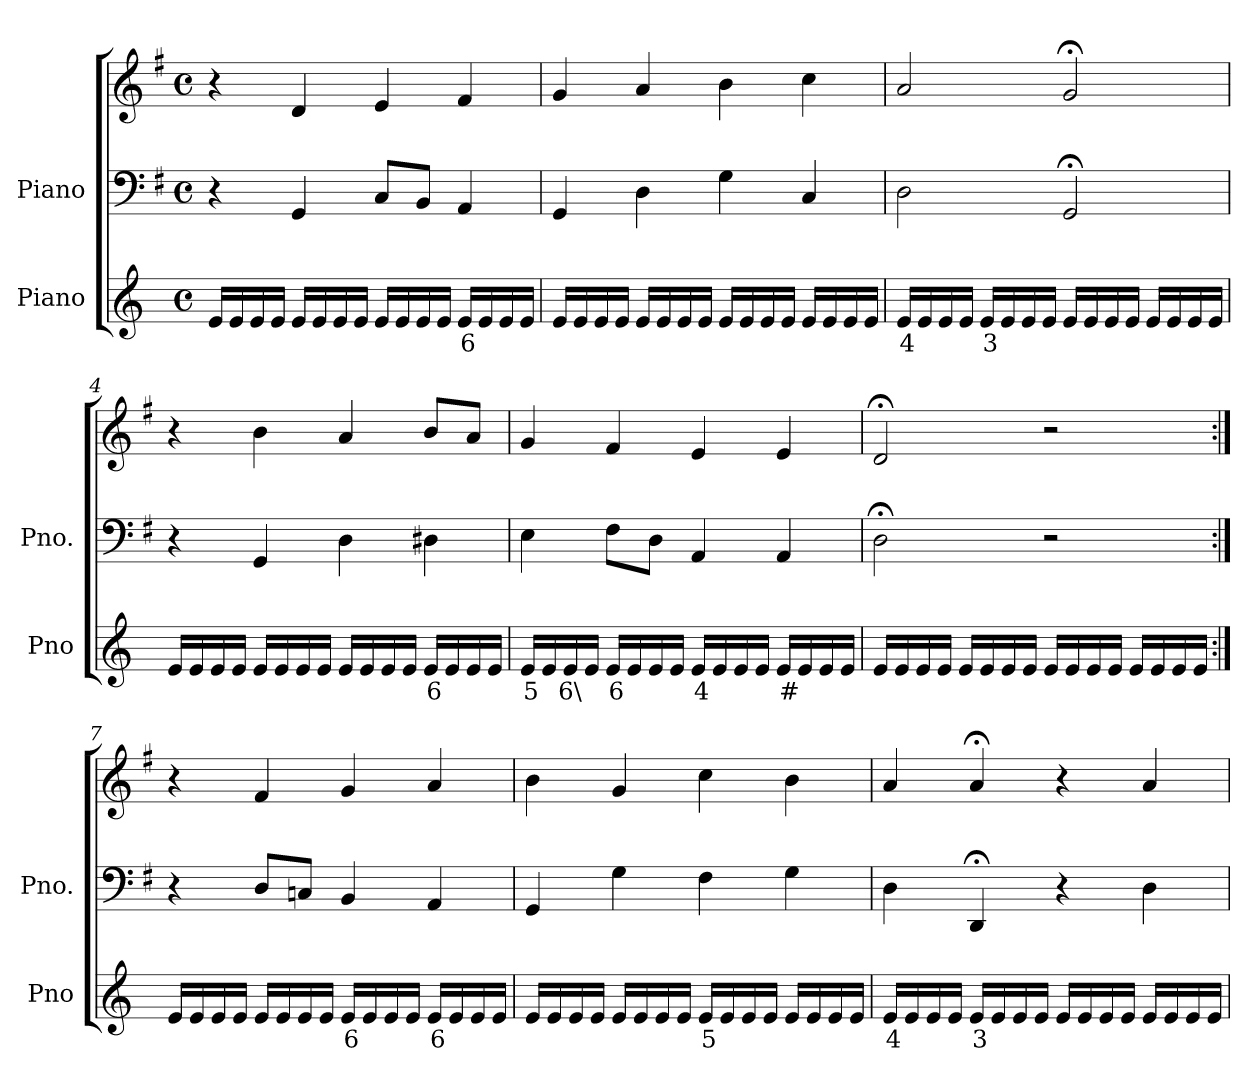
**kern	**text	**kern	**kern
*part2	*part2	*part1	*part1
*staff3	*staff3	*staff2	*staff1
*I"Piano	*	*I"Piano	*
*I'Pno	*	*I'Pno.	*
*clefG2	*	*clefF4	*clefG2
*k[]	*	*k[f#]	*k[f#]
*M4/4	*	*M4/4	*M4/4
*met(c)	*	*met(c)	*met(c)
=1	=1	=1	=1
16e/LL	.	4r	4r
16e/	.	.	.
16e/	.	.	.
16e/JJ	.	.	.
16e/LL	.	4GG/	4d/
16e/	.	.	.
16e/	.	.	.
16e/JJ	.	.	.
16e/LL	.	8C/L	4e/
16e/	.	.	.
!	!LO:LY:b	!	!
16e/	_	8BB/J	.
16e/JJ	.	.	.
!	!LO:LY:b	!	!
16e/LL	6	4AA/	4f#/
16e/	.	.	.
16e/	.	.	.
16e/JJ	.	.	.
=2	=2	=2	=2
16e/LL	.	4GG/	4g/
16e/	.	.	.
16e/	.	.	.
16e/JJ	.	.	.
16e/LL	.	4D\	4a/
16e/	.	.	.
16e/	.	.	.
16e/JJ	.	.	.
16e/LL	.	4G\	4b\
16e/	.	.	.
16e/	.	.	.
16e/JJ	.	.	.
16e/LL	.	4C/	4cc\
16e/	.	.	.
16e/	.	.	.
16e/JJ	.	.	.
=3	=3	=3	=3
!	!LO:LY:b	!	!
16e/LL	4	2D\	2a/
16e/	.	.	.
16e/	.	.	.
16e/JJ	.	.	.
!	!LO:LY:b	!	!
16e/LL	3	.	.
16e/	.	.	.
16e/	.	.	.
16e/JJ	.	.	.
16e/LL	.	2GG;</	2g;</
16e/	.	.	.
16e/	.	.	.
16e/JJ	.	.	.
16e/LL	.	.	.
16e/	.	.	.
16e/	.	.	.
16e/JJ	.	.	.
=4	=4	=4	=4
16e/LL	.	4r	4r
16e/	.	.	.
16e/	.	.	.
16e/JJ	.	.	.
16e/LL	.	4GG/	4b\
16e/	.	.	.
16e/	.	.	.
16e/JJ	.	.	.
16e/LL	.	4D\	4a/
16e/	.	.	.
16e/	.	.	.
16e/JJ	.	.	.
!	!LO:LY:b	!	!
16e/LL	6	4D#X\	8b/L
16e/	.	.	.
16e/	.	.	8a/J
16e/JJ	.	.	.
=5	=5	=5	=5
!	!LO:LY:b	!	!
16e/LL	5	4E\	4g/
16e/	.	.	.
!	!LO:LY:b	!	!
16e/	6\	.	.
16e/JJ	.	.	.
!	!LO:LY:b	!	!
16e/LL	6	8F#\L	4f#/
16e/	.	.	.
!	!LO:LY:b	!	!
16e/	_	8D\J	.
16e/JJ	.	.	.
!	!LO:LY:b	!	!
16e/LL	4	4AA/	4e/
16e/	.	.	.
16e/	.	.	.
16e/JJ	.	.	.
!	!LO:LY:b	!	!
16e/LL	#	4AA/	4e/
16e/	.	.	.
16e/	.	.	.
16e/JJ	.	.	.
=6	=6	=6	=6
16e/LL	.	2D;<\	2d;</
16e/	.	.	.
16e/	.	.	.
16e/JJ	.	.	.
16e/LL	.	.	.
16e/	.	.	.
16e/	.	.	.
16e/JJ	.	.	.
16e/LL	.	2r	2r
16e/	.	.	.
16e/	.	.	.
16e/JJ	.	.	.
16e/LL	.	.	.
16e/	.	.	.
16e/	.	.	.
16e/JJ	.	.	.
=7:|!	=7:|!	=7:|!	=7:|!
16e/LL	.	4r	4r
16e/	.	.	.
16e/	.	.	.
16e/JJ	.	.	.
16e/LL	.	8D/L	4f#/
16e/	.	.	.
!	!LO:LY:b	!	!
16e/	_	8Cn/J	.
16e/JJ	.	.	.
!	!LO:LY:b	!	!
16e/LL	6	4BB/	4g/
16e/	.	.	.
16e/	.	.	.
16e/JJ	.	.	.
!	!LO:LY:b	!	!
16e/LL	6	4AA/	4a/
16e/	.	.	.
16e/	.	.	.
16e/JJ	.	.	.
=8	=8	=8	=8
16e/LL	.	4GG/	4b\
16e/	.	.	.
16e/	.	.	.
16e/JJ	.	.	.
16e/LL	.	4G\	4g/
16e/	.	.	.
16e/	.	.	.
16e/JJ	.	.	.
!	!LO:LY:b	!	!
16e/LL	5	4F#\	4cc\
16e/	.	.	.
16e/	.	.	.
16e/JJ	.	.	.
16e/LL	.	4G\	4b\
16e/	.	.	.
16e/	.	.	.
16e/JJ	.	.	.
=9	=9	=9	=9
!	!LO:LY:b	!	!
16e/LL	4	4D\	4a/
16e/	.	.	.
16e/	.	.	.
16e/JJ	.	.	.
!	!LO:LY:b	!	!
16e/LL	3	4DD;</	4a;</
16e/	.	.	.
16e/	.	.	.
16e/JJ	.	.	.
16e/LL	.	4r	4r
16e/	.	.	.
16e/	.	.	.
16e/JJ	.	.	.
16e/LL	.	4D\	4a/
16e/	.	.	.
16e/	.	.	.
16e/JJ	.	.	.
=	=	=	=
*-	*-	*-	*-
